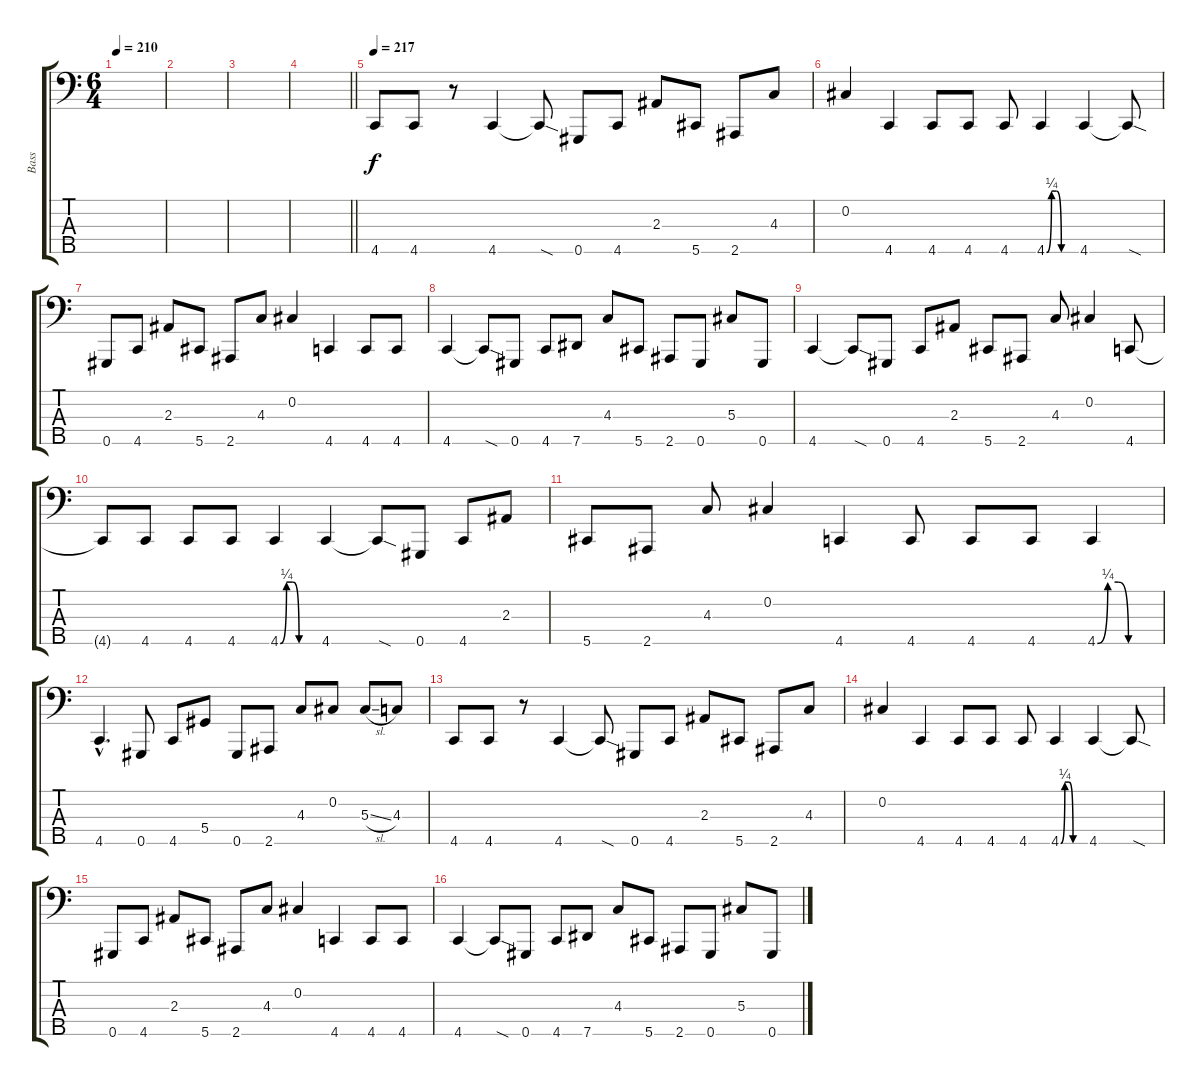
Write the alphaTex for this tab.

\track ("Bass" "Bass") {instrument electricbasspick}
\staff {score tabs}
\tuning (Eb2 Db2 Ab1 Eb1 Ab0) {hide}
\ts (6 4)
\tempo 210
\clef f4
\ks c
|
|
|
\barLineRight lightlight
|
\section ("" "")
\tempo 217
4.5.8 4.5.8 r.8 4.5.4 4.5{sod t}.8 0.5.8 4.5.8 2.3.8 5.5.8 2.5.8 4.3.8 |
0.2.4 4.5.4 4.5.8 4.5.8 4.5.8 4.5{be (custom 0 0 10 1 20 1 30 0 60 0)}.4 4.5.4 4.5{sod t}.8 |
0.5.8 4.5.8 2.3.8 5.5.8 2.5.8 4.3.8 0.2.4 4.5.4 4.5.8 4.5.8 |
4.5.4 4.5{sod t}.8 0.5.8 4.5.8 7.5.8 4.3.8 5.5.8 2.5.8 0.5.8 5.3.8 0.5.8 |
4.5.4 4.5{sod t}.8 0.5.8 4.5.8 2.3.8 5.5.8 2.5.8 4.3.8 0.2.4 4.5.8 |
4.5{t}.8 4.5.8 4.5.8 4.5.8 4.5{be (custom 0 0 10 1 20 1 30 0 60 0)}.4 4.5.4 4.5{sod t}.8 0.5.8 4.5.8 2.3.8 |
5.5.8 2.5.8 4.3.8 0.2.4 4.5.4 4.5.8 4.5.8 4.5.8 4.5{be (custom 0 0 10 1 20 1 30 0 60 0)}.4 |
4.5{hac}.4{d} 0.5.8 4.5.8 5.4.8 0.5.8 2.5.8 4.3.8 0.2.8 5.3{sl}.8 4.3.8 |
4.5.8 4.5.8 r.8 4.5.4 4.5{sod t}.8 0.5.8 4.5.8 2.3.8 5.5.8 2.5.8 4.3.8 |
0.2.4 4.5.4 4.5.8 4.5.8 4.5.8 4.5{be (custom 0 0 10 1 20 1 30 0 60 0)}.4 4.5.4 4.5{sod t}.8 |
0.5.8 4.5.8 2.3.8 5.5.8 2.5.8 4.3.8 0.2.4 4.5.4 4.5.8 4.5.8 |
4.5.4 4.5{sod t}.8 0.5.8 4.5.8 7.5.8 4.3.8 5.5.8 2.5.8 0.5.8 5.3.8 0.5.8
